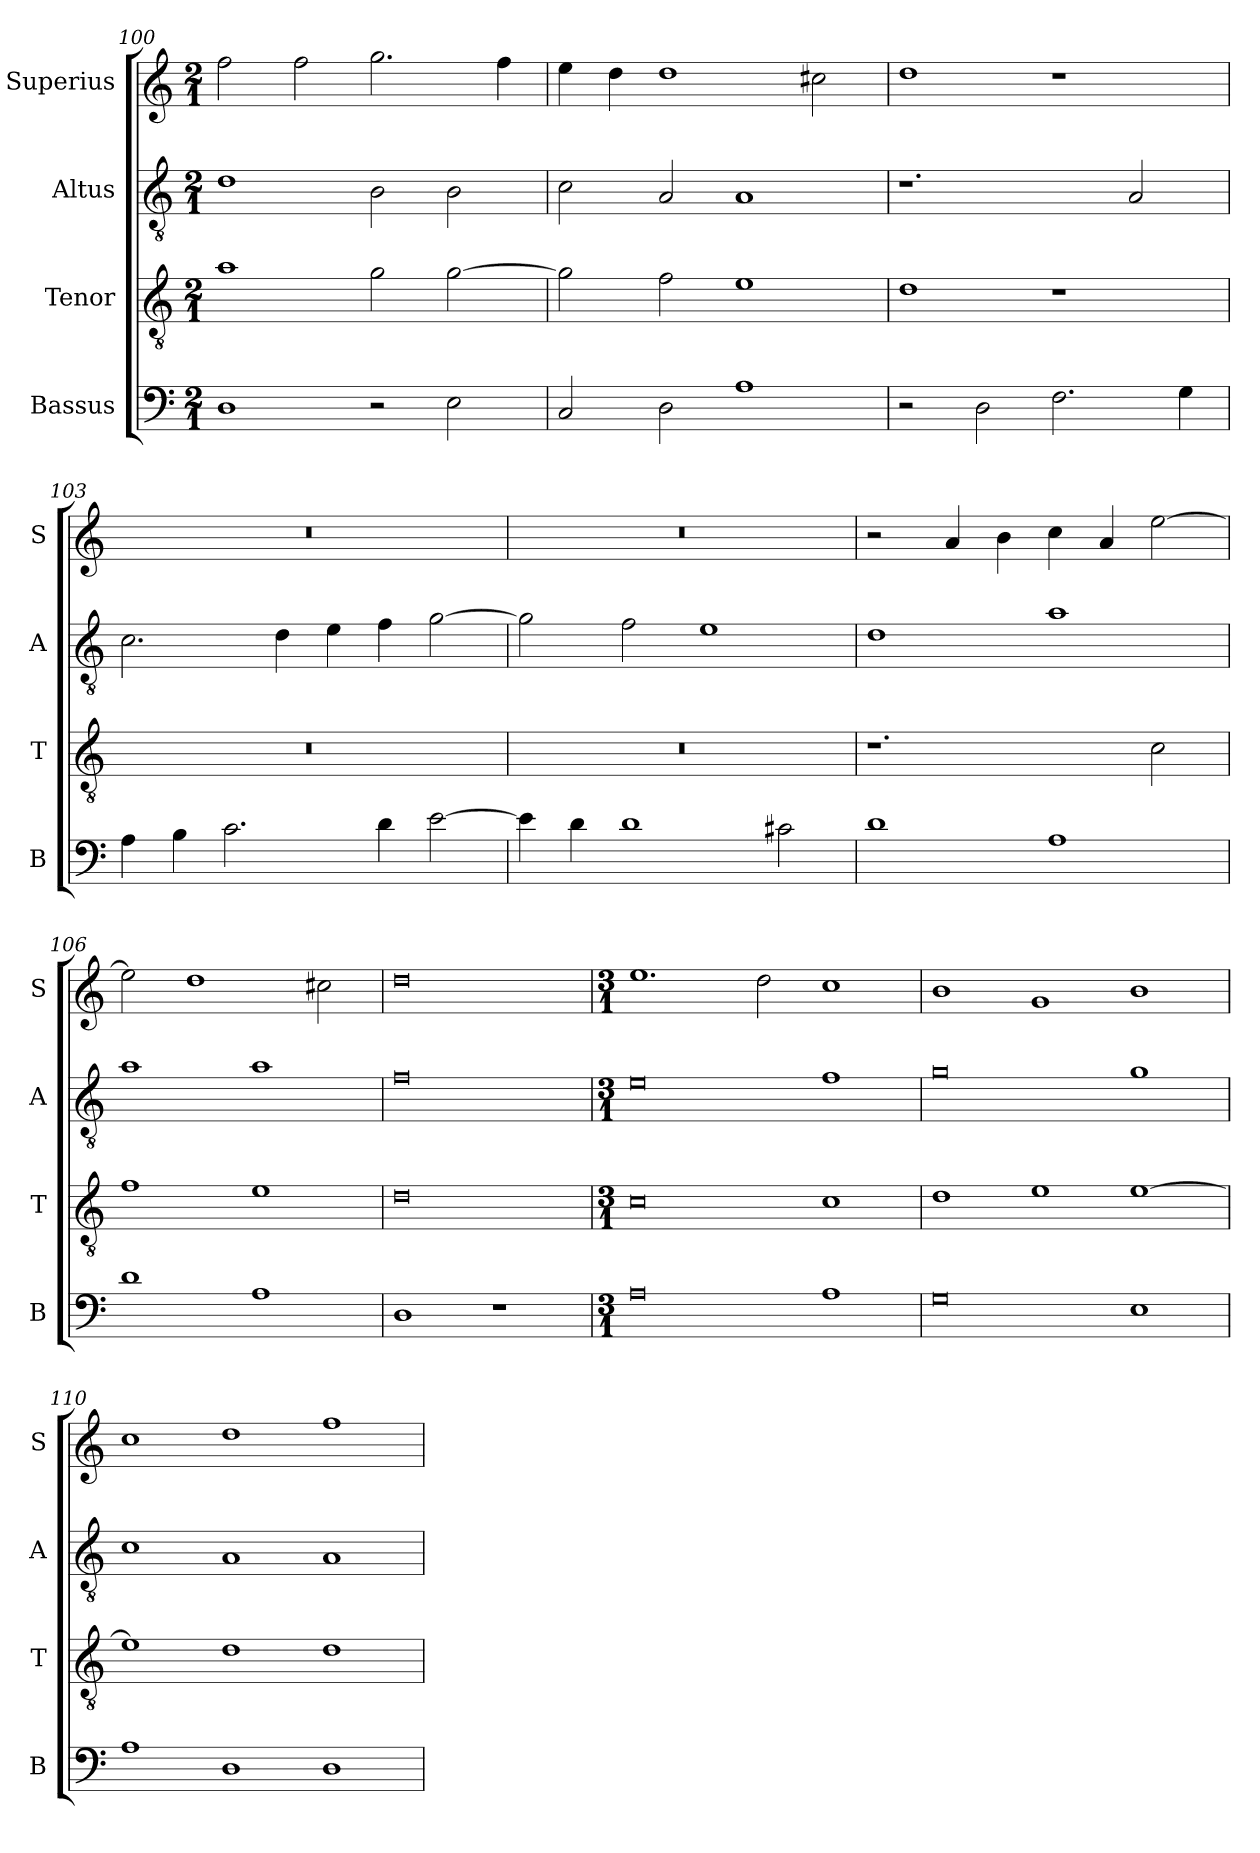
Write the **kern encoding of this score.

**kern	**kern	**kern	**kern
*part4	*part3	*part2	*part1
*staff4	*staff3	*staff2	*staff1
*I"Bassus	*I"Tenor	*I"Altus	*I"Superius
*I'B	*I'T	*I'A	*I'S
*clefF4	*clefGv2	*clefGv2	*clefG2
*k[]	*k[]	*k[]	*k[]
*M2/1	*M2/1	*M2/1	*M2/1
=100	=100	=100	=100
1D	1a	1d	2ff\
.	.	.	2ff\
2r	2g\	2B\	2.gg\
2E\	[2g\	2B\	.
.	.	.	4ff\
=101	=101	=101	=101
2C/	2g\]	2c\	4ee\
.	.	.	4dd\
2D\	2f\	2A/	1dd
1A	1e	1A	.
.	.	.	2cc#X\
=102	=102	=102	=102
2r	1d	1.r	1dd
2D\	.	.	.
2.F\	1r	.	1r
.	.	2A/	.
4G\	.	.	.
=103	=103	=103	=103
4A\	0r	2.c\	0r
4B\	.	.	.
2.c\	.	.	.
.	.	4d\	.
.	.	4e\	.
4d\	.	4f\	.
[2e\	.	[2g\	.
=104	=104	=104	=104
4e\]	0r	2g\]	0r
4d\	.	.	.
1d	.	2f\	.
.	.	1e	.
2c#X\	.	.	.
=105	=105	=105	=105
1d	1.r	1d	2r
.	.	.	4a/
.	.	.	4b\
1A	.	1a	4cc\
.	.	.	4a/
.	2c\	.	[2ee\
=106	=106	=106	=106
1d	1f	1a	2ee\]
.	.	.	1dd
1A	1e	1a	.
.	.	.	2cc#X\
=107	=107	=107	=107
1D	0d	0f	0dd
1r	.	.	.
=108	=108	=108	=108
*M3/1	*M3/1	*M3/1	*M3/1
0A	0c	0e	1.ee
.	.	.	2dd\
1A	1c	1f	1cc
=109	=109	=109	=109
0G	1d	0g	1b
.	1e	.	1g
1E	[1e	1g	1b
=110	=110	=110	=110
1A	1e]	1c	1cc
1D	1d	1A	1dd
1D	1d	1A	1ff
=	=	=	=
*-	*-	*-	*-
